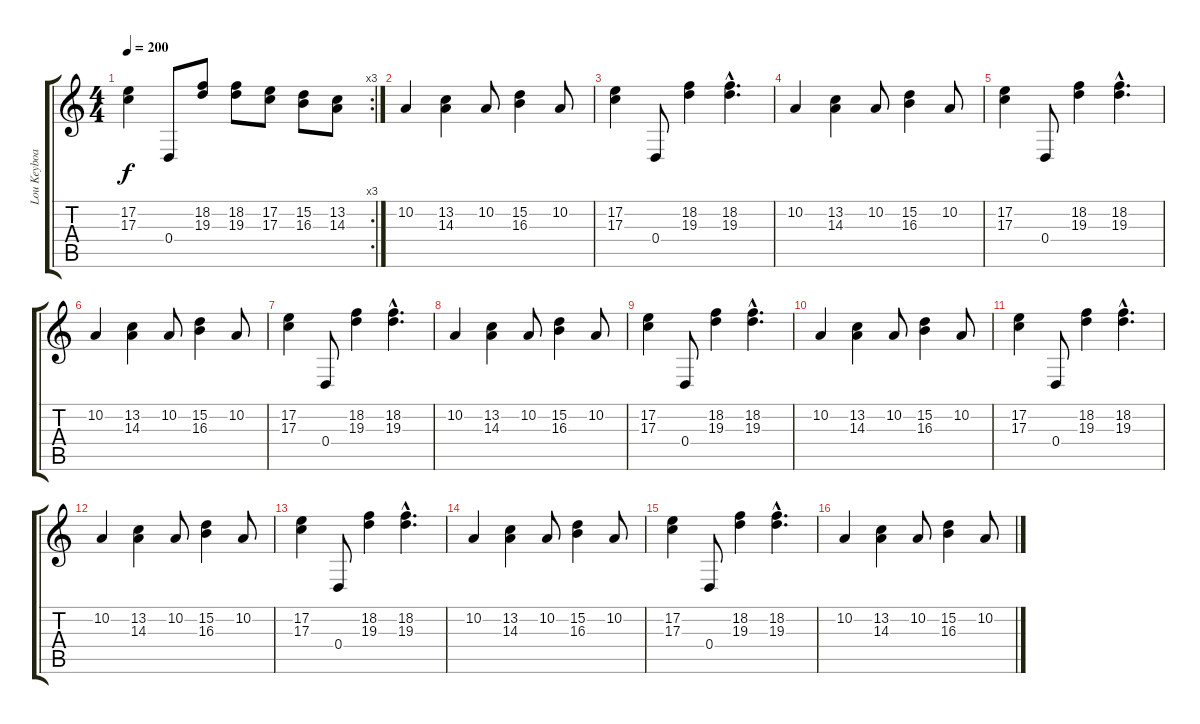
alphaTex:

\track ("Lou Keyboard" "Lou Keyboa") {instrument rockorgan}
\staff {score tabs}
\tuning (E4 B3 G3 D3 A2 E2) {hide}
\rc 3
\ts (4 4)
\tempo 200
\clef g2
\ks c
(17.2 17.3).4{dy f} 0.4.8 (18.2 19.3).8 (18.2 19.3).8 (17.2 17.3).8 (15.2 16.3).8 (13.2 14.3).8 |
10.2.4{volume 8 instrument rockorgan} (13.2 14.3).4 10.2.8 (15.2 16.3).4 10.2.8 |
(17.2 17.3).4 0.4.8 (18.2 19.3).4 (18.2{hac} 19.3{hac}).4{d} |
10.2.4{volume 8 instrument rockorgan} (13.2 14.3).4 10.2.8 (15.2 16.3).4 10.2.8 |
(17.2 17.3).4 0.4.8 (18.2 19.3).4 (18.2{hac} 19.3{hac}).4{d} |
10.2.4{volume 8 instrument rockorgan} (13.2 14.3).4 10.2.8 (15.2 16.3).4 10.2.8 |
(17.2 17.3).4 0.4.8 (18.2 19.3).4 (18.2{hac} 19.3{hac}).4{d} |
10.2.4{volume 8 instrument rockorgan} (13.2 14.3).4 10.2.8 (15.2 16.3).4 10.2.8 |
(17.2 17.3).4 0.4.8 (18.2 19.3).4 (18.2{hac} 19.3{hac}).4{d} |
10.2.4{volume 8 instrument rockorgan} (13.2 14.3).4 10.2.8 (15.2 16.3).4 10.2.8 |
(17.2 17.3).4 0.4.8 (18.2 19.3).4 (18.2{hac} 19.3{hac}).4{d} |
10.2.4{volume 8 instrument rockorgan} (13.2 14.3).4 10.2.8 (15.2 16.3).4 10.2.8 |
(17.2 17.3).4 0.4.8 (18.2 19.3).4 (18.2{hac} 19.3{hac}).4{d} |
10.2.4{volume 8 instrument rockorgan} (13.2 14.3).4 10.2.8 (15.2 16.3).4 10.2.8 |
(17.2 17.3).4 0.4.8 (18.2 19.3).4 (18.2{hac} 19.3{hac}).4{d} |
10.2.4{volume 8 instrument rockorgan} (13.2 14.3).4 10.2.8 (15.2 16.3).4 10.2.8
